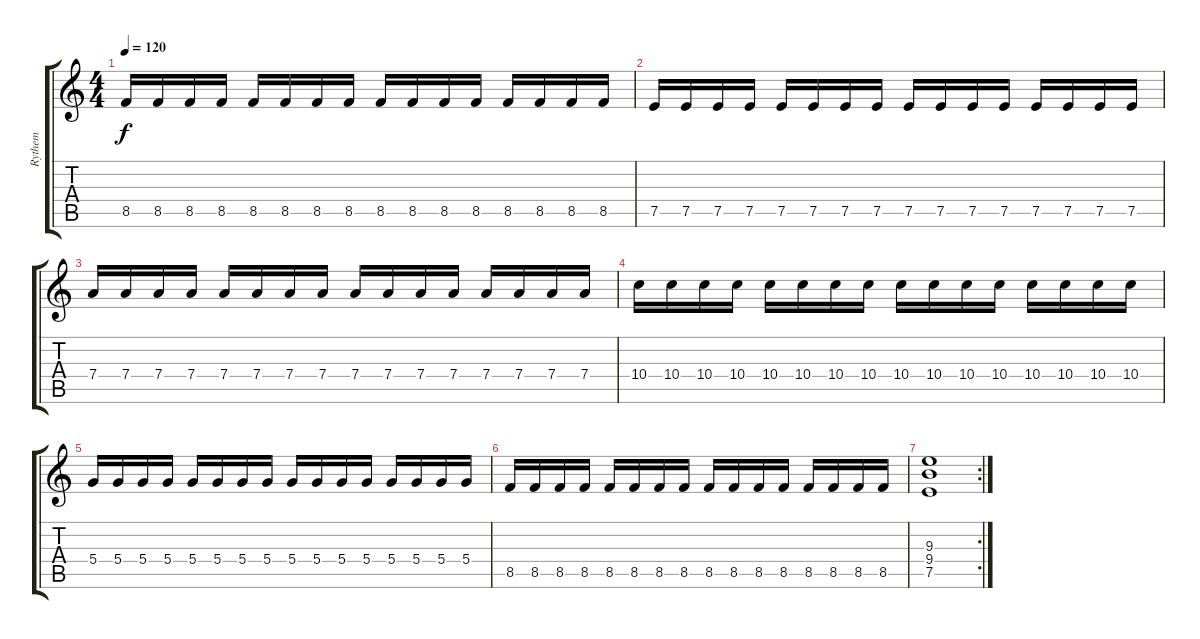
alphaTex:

\track ("Rythem" "Rythem") {instrument overdrivenguitar}
\staff {score tabs}
\tuning (E4 B3 G3 D3 A2 E2) {hide}
\ts (4 4)
\tempo 120
\clef g2
\ks c
8.5.16{dy f} 8.5.16 8.5.16 8.5.16 8.5.16 8.5.16 8.5.16 8.5.16 8.5.16 8.5.16 8.5.16 8.5.16 8.5.16 8.5.16 8.5.16 8.5.16 |
7.5.16 7.5.16 7.5.16 7.5.16 7.5.16 7.5.16 7.5.16 7.5.16 7.5.16 7.5.16 7.5.16 7.5.16 7.5.16 7.5.16 7.5.16 7.5.16 |
7.4.16 7.4.16 7.4.16 7.4.16 7.4.16 7.4.16 7.4.16 7.4.16 7.4.16 7.4.16 7.4.16 7.4.16 7.4.16 7.4.16 7.4.16 7.4.16 |
10.4.16 10.4.16 10.4.16 10.4.16 10.4.16 10.4.16 10.4.16 10.4.16 10.4.16 10.4.16 10.4.16 10.4.16 10.4.16 10.4.16 10.4.16 10.4.16 |
5.4.16 5.4.16 5.4.16 5.4.16 5.4.16 5.4.16 5.4.16 5.4.16 5.4.16 5.4.16 5.4.16 5.4.16 5.4.16 5.4.16 5.4.16 5.4.16 |
8.5.16 8.5.16 8.5.16 8.5.16 8.5.16 8.5.16 8.5.16 8.5.16 8.5.16 8.5.16 8.5.16 8.5.16 8.5.16 8.5.16 8.5.16 8.5.16 |
\rc 2
(9.3 9.4 7.5).1
